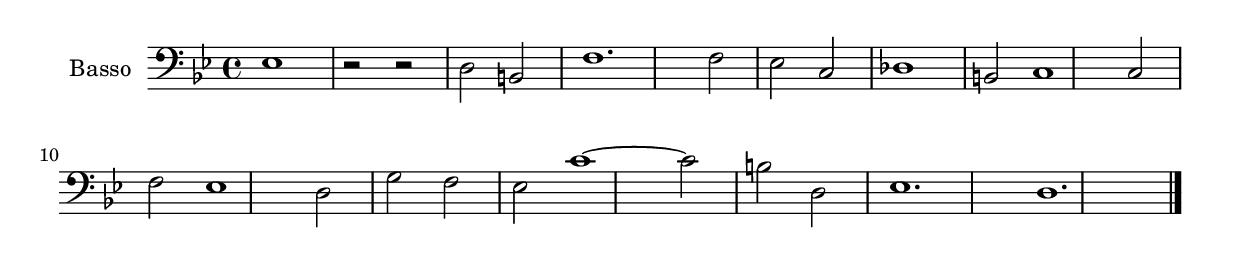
\new Staff  {
	\set Staff.instrumentName="Basso"
	\set Staff.midiInstrument="harpsichord"
	\key g \minor
	\clef bass
	\relative c { 	
		es1 r2 |
		r d b |
		f'1. |
		f2 es c |
		des1 b2 |
		c1 c2 |
		f es1 |
		d2 g f |
		es c'1~ |
		c2 b d, |
		es1. |
		d |
	\bar "|."
	}

}
